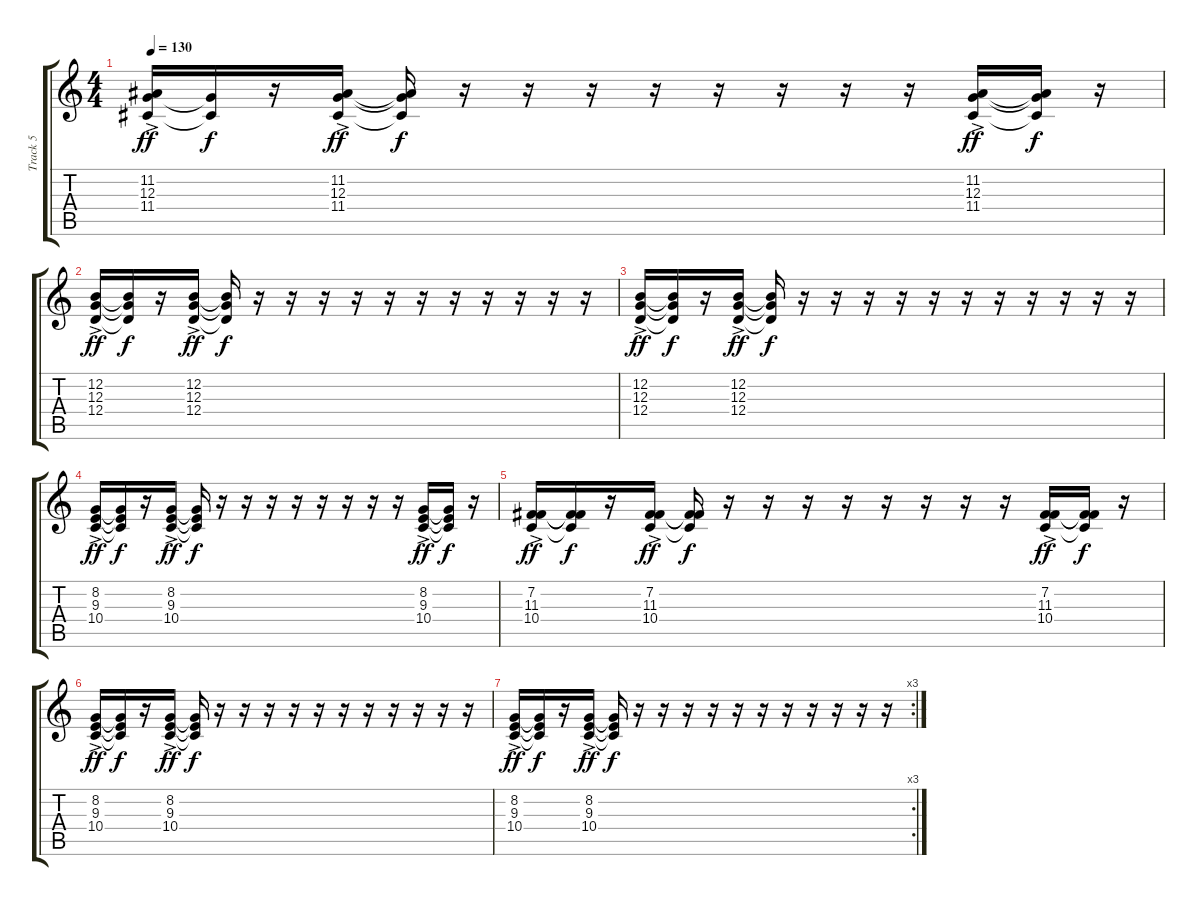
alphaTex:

\track ("Track 5" "Track 5") {instrument churchorgan}
\staff {score tabs}
\tuning (E4 B3 G3 D3 A2 E2) {hide}
\ts (4 4)
\tempo 130
\clef g2
\ks c
(11.2{ac} 12.3{ac} 11.4{ac}).16{dy ff} (12.3{t} 11.4{t}).16{dy f} r.16 (11.2{ac} 12.3{ac} 11.4{ac}).16{dy ff} (11.2{t} 12.3{t} 11.4{t}).16{dy f} r.16 r.16 r.16 r.16 r.16 r.16 r.16 r.16 (11.2{ac} 12.3{ac} 11.4{ac}).16{dy ff} (11.2{t} 12.3{t} 11.4{t}).16{dy f} r.16 |
(12.2{ac} 12.3{ac} 12.4{ac}).16{dy ff} (12.2{t} 12.3{t} 12.4{t}).16{dy f} r.16 (12.2{ac} 12.3{ac} 12.4{ac}).16{dy ff} (12.2{t} 12.3{t} 12.4{t}).16{dy f} r.16 r.16 r.16 r.16 r.16 r.16 r.16 r.16 r.16 r.16 r.16 |
(12.2{ac} 12.3{ac} 12.4{ac}).16{dy ff} (12.2{t} 12.3{t} 12.4{t}).16{dy f} r.16 (12.2{ac} 12.3{ac} 12.4{ac}).16{dy ff} (12.2{t} 12.3{t} 12.4{t}).16{dy f} r.16 r.16 r.16 r.16 r.16 r.16 r.16 r.16 r.16 r.16 r.16 |
(8.2{ac} 9.3{ac} 10.4{ac}).16{dy ff} (8.2{t} 9.3{t} 10.4{t}).16{dy f} r.16 (8.2{ac} 9.3{ac} 10.4{ac}).16{dy ff} (8.2{t} 9.3{t} 10.4{t}).16{dy f} r.16 r.16 r.16 r.16 r.16 r.16 r.16 r.16 (8.2{ac} 9.3{ac} 10.4{ac}).16{dy ff} (8.2{t} 9.3{t} 10.4{t}).16{dy f} r.16 |
(7.2{ac} 11.3{ac} 10.4{ac}).16{dy ff} (7.2{t} 11.3{t} 10.4{t}).16{dy f} r.16 (7.2{ac} 11.3{ac} 10.4{ac}).16{dy ff} (7.2{t} 11.3{t} 10.4{t}).16{dy f} r.16 r.16 r.16 r.16 r.16 r.16 r.16 r.16 (7.2{ac} 11.3{ac} 10.4{ac}).16{dy ff} (7.2{t} 11.3{t} 10.4{t}).16{dy f} r.16 |
(8.2{ac} 9.3{ac} 10.4{ac}).16{dy ff} (8.2{t} 9.3{t} 10.4{t}).16{dy f} r.16 (8.2{ac} 9.3{ac} 10.4{ac}).16{dy ff} (8.2{t} 9.3{t} 10.4{t}).16{dy f} r.16 r.16 r.16 r.16 r.16 r.16 r.16 r.16 r.16 r.16 r.16 |
\rc 3
(8.2{ac} 9.3{ac} 10.4{ac}).16{dy ff} (8.2{t} 9.3{t} 10.4{t}).16{dy f} r.16 (8.2{ac} 9.3{ac} 10.4{ac}).16{dy ff} (8.2{t} 9.3{t} 10.4{t}).16{dy f} r.16 r.16 r.16 r.16 r.16 r.16 r.16 r.16 r.16 r.16 r.16
